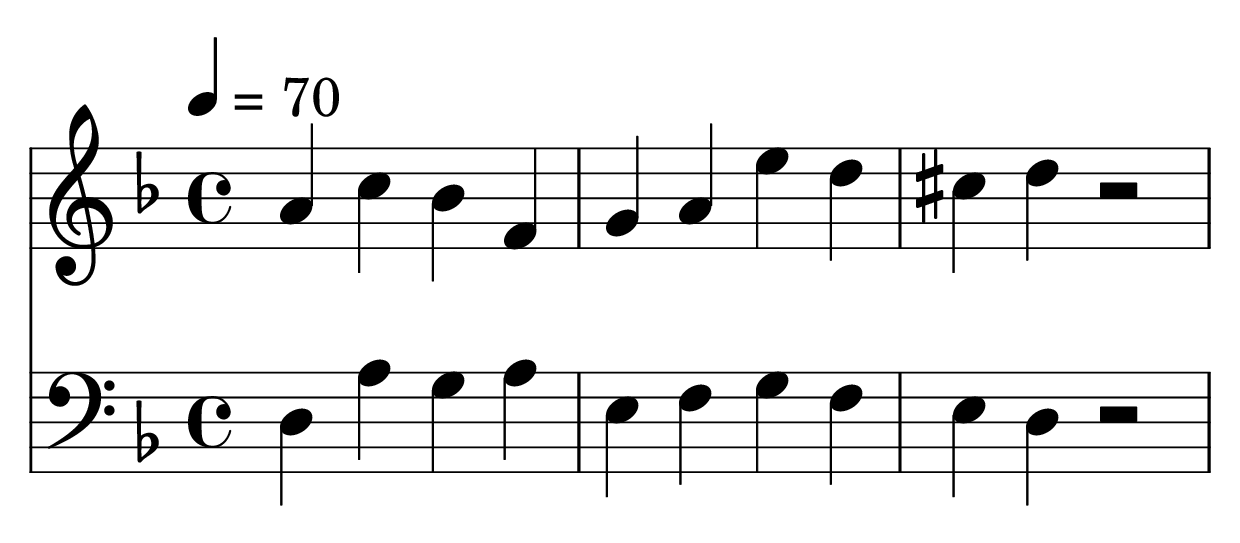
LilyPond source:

\version "2.22.2"

\include "page.ly"

global = {
  \time   4/4
  \tempo  4 = 70
  \key    d \minor
}

\parallelMusic voiceUpper, voiceLower {
  a4    c   bes f   |   % attempt 0
  d4    a'  g   a   |   % cantus firmus

  g4    a   e'  d   |   % attempt 0
  e4    f   g   f   |   % cantus firmus

  cis4  d   r2      |   % attempt 0
  e4    d   r2      |   % cantus firmus
}

\score {
  <<
    \new Staff \with { midiInstrument = "clarinet" } {
      \global
      \clef treble
      \relative c''
      \voiceUpper
    }
    \new Staff \with { midiInstrument = "cello" } {
      \global
      \clef bass
      \relative c
      \voiceLower
    }
  >>
  \layout { }
  \midi { }
}
